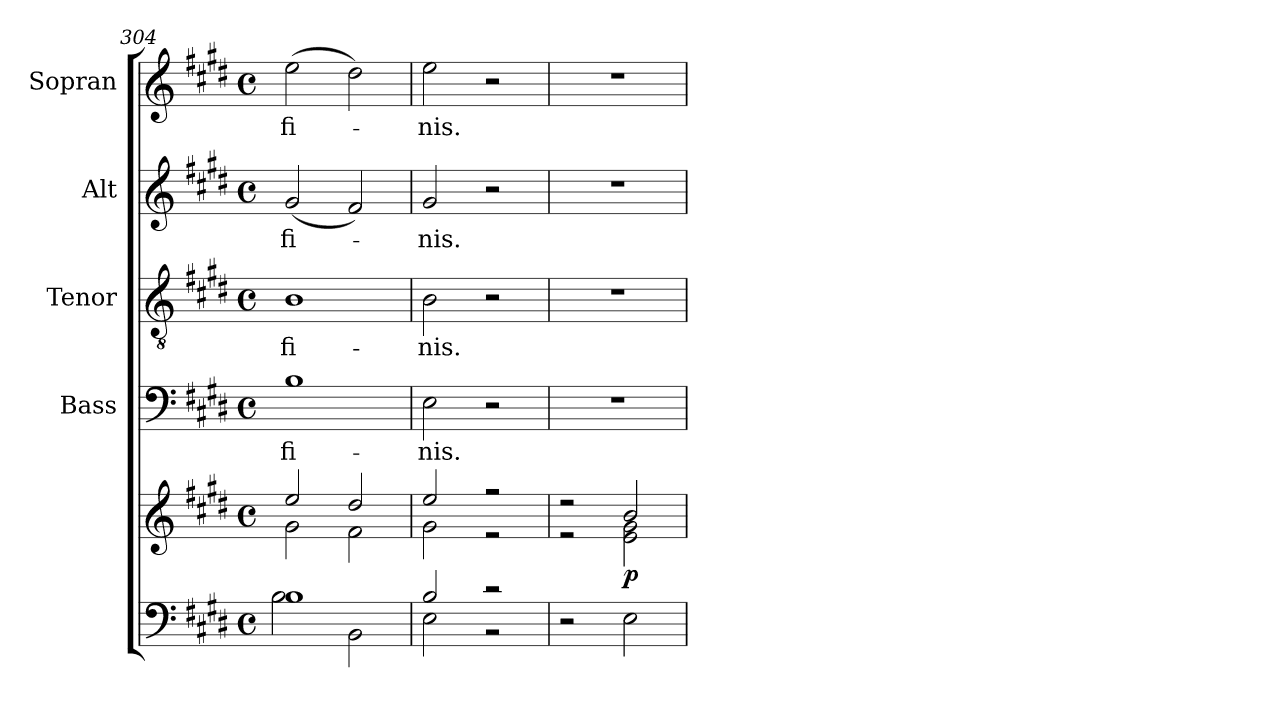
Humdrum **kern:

**kern	**kern	**dynam	**kern	**text	**kern	**text	**kern	**text	**kern	**text
*part5	*part5	*part5	*part4	*part4	*part3	*part3	*part2	*part2	*part1	*part1
*staff6	*staff5	*staff5/6	*staff4	*staff4	*staff3	*staff3	*staff2	*staff2	*staff1	*staff1
*	*	*	*I"Bass	*	*I"Tenor	*	*I"Alt	*	*I"Sopran	*
*	*	*	*I'B.	*	*I'T.	*	*I'A.	*	*I'S.	*
*clefF4	*clefG2	*	*clefF4	*	*clefGv2	*	*clefG2	*	*clefG2	*
*k[f#c#g#d#]	*k[f#c#g#d#]	*	*k[f#c#g#d#]	*	*k[f#c#g#d#]	*	*k[f#c#g#d#]	*	*k[f#c#g#d#]	*
*E:	*E:	*	*E:	*	*E:	*	*E:	*	*E:	*
*M4/4	*M4/4	*	*M4/4	*	*M4/4	*	*M4/4	*	*M4/4	*
*met(c)	*met(c)	*	*met(c)	*	*met(c)	*	*met(c)	*	*met(c)	*
=304	=304	=304	=304	=304	=304	=304	=304	=304	=304	=304
*^	*^	*	*	*	*	*	*	*	*	*
!	!	!	!	!	!	!LO:LY:b	!	!LO:LY:b	!	!LO:LY:b	!	!LO:LY:b
1B	2B\	2ee/	2g#\	.	1B	fi-	1B	fi-	(<2g#/	fi-	(>2ee\	fi-
.	2BB\	2dd#/	2f#\	.	.	.	.	.	2f#/)	.	2dd#\)	.
=305	=305	=305	=305	=305	=305	=305	=305	=305	=305	=305	=305	=305
!	!	!	!	!	!	!LO:LY:b	!	!LO:LY:b	!	!LO:LY:b	!	!LO:LY:b
2B/	2E\	2ee/	2g#\	.	2E\	-nis.	2B\	-nis.	2g#/	-nis.	2ee\	-nis.
2r	2r	2r	2r	.	2r	.	2r	.	2r	.	2r	.
*v	*v	*	*	*	*	*	*	*	*	*	*	*
!!LO:PB:g=z
=306	=306	=306	=306	=306	=306	=306	=306	=306	=306	=306	=306
2r	2r	2r	.	1r	.	1r	.	1r	.	1r	.
!	!	!	!LO:DY:b	!	!	!	!	!	!	!	!
2E\	2b/	2e\ 2g#\	p	.	.	.	.	.	.	.	.
*	*v	*v	*	*	*	*	*	*	*	*	*
=	=	=	=	=	=	=	=	=	=	=
*-	*-	*-	*-	*-	*-	*-	*-	*-	*-	*-
